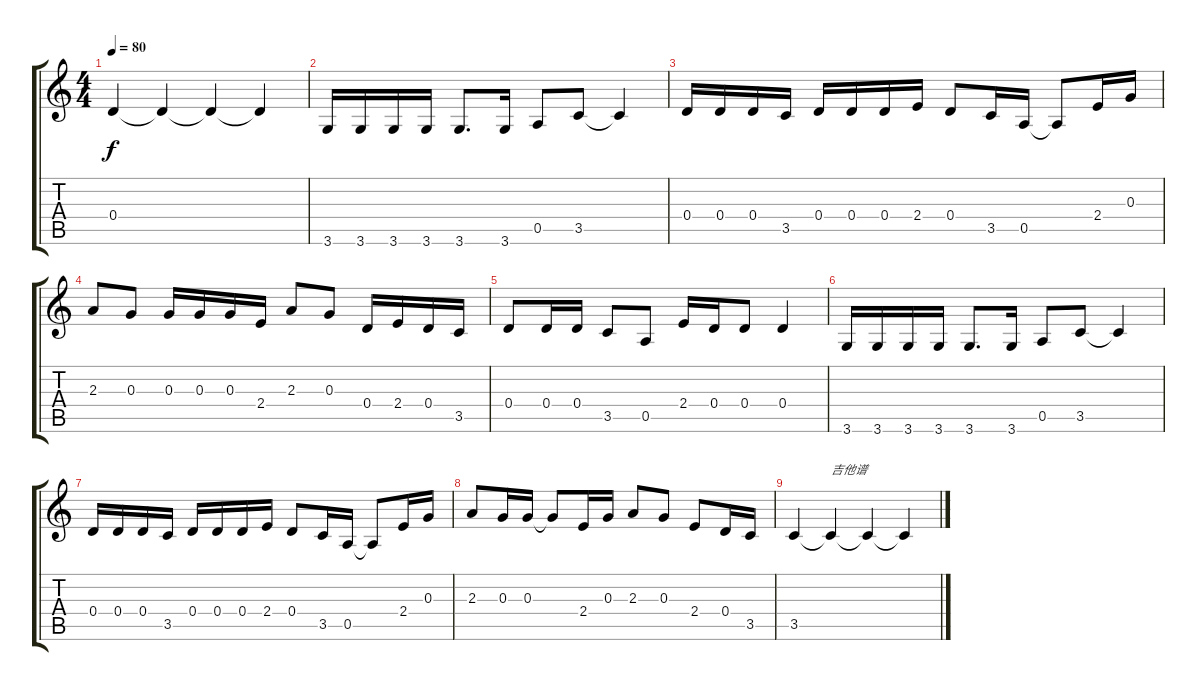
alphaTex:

\track "" {instrument electricguitarjazz}
\staff {score tabs}
\tuning (E4 B3 G3 D3 A2 E2) {hide}
\ts (4 4)
\tempo 80
\clef g2
\ks c
0.4.4{dy f} 0.4{t}.4 0.4{t}.4 0.4{t}.4 |
3.6.16 3.6.16 3.6.16 3.6.16 3.6.8{d} 3.6.16 0.5.8 3.5.8 3.5{t}.4 |
0.4.16 0.4.16 0.4.16 3.5.16 0.4.16 0.4.16 0.4.16 2.4.16 0.4.8 3.5.16 0.5.16 0.5{t}.8 2.4.16 0.3.16 |
2.3.8 0.3.8 0.3.16 0.3.16 0.3.16 2.4.16 2.3.8 0.3.8 0.4.16 2.4.16 0.4.16 3.5.16 |
0.4.8 0.4.16 0.4.16 3.5.8 0.5.8 2.4.16 0.4.16 0.4.8 0.4.4 |
3.6.16 3.6.16 3.6.16 3.6.16 3.6.8{d} 3.6.16 0.5.8 3.5.8 3.5{t}.4 |
0.4.16 0.4.16 0.4.16 3.5.16 0.4.16 0.4.16 0.4.16 2.4.16 0.4.8 3.5.16 0.5.16 0.5{t}.8 2.4.16 0.3.16 |
2.3.8 0.3.16 0.3.16 0.3{t}.8 2.4.16 0.3.16 2.3.8 0.3.8 2.4.8 0.4.16 3.5.16 |
3.5.4 3.5{t}.4{txt "吉他谱"} 3.5{t}.4 3.5{t}.4
